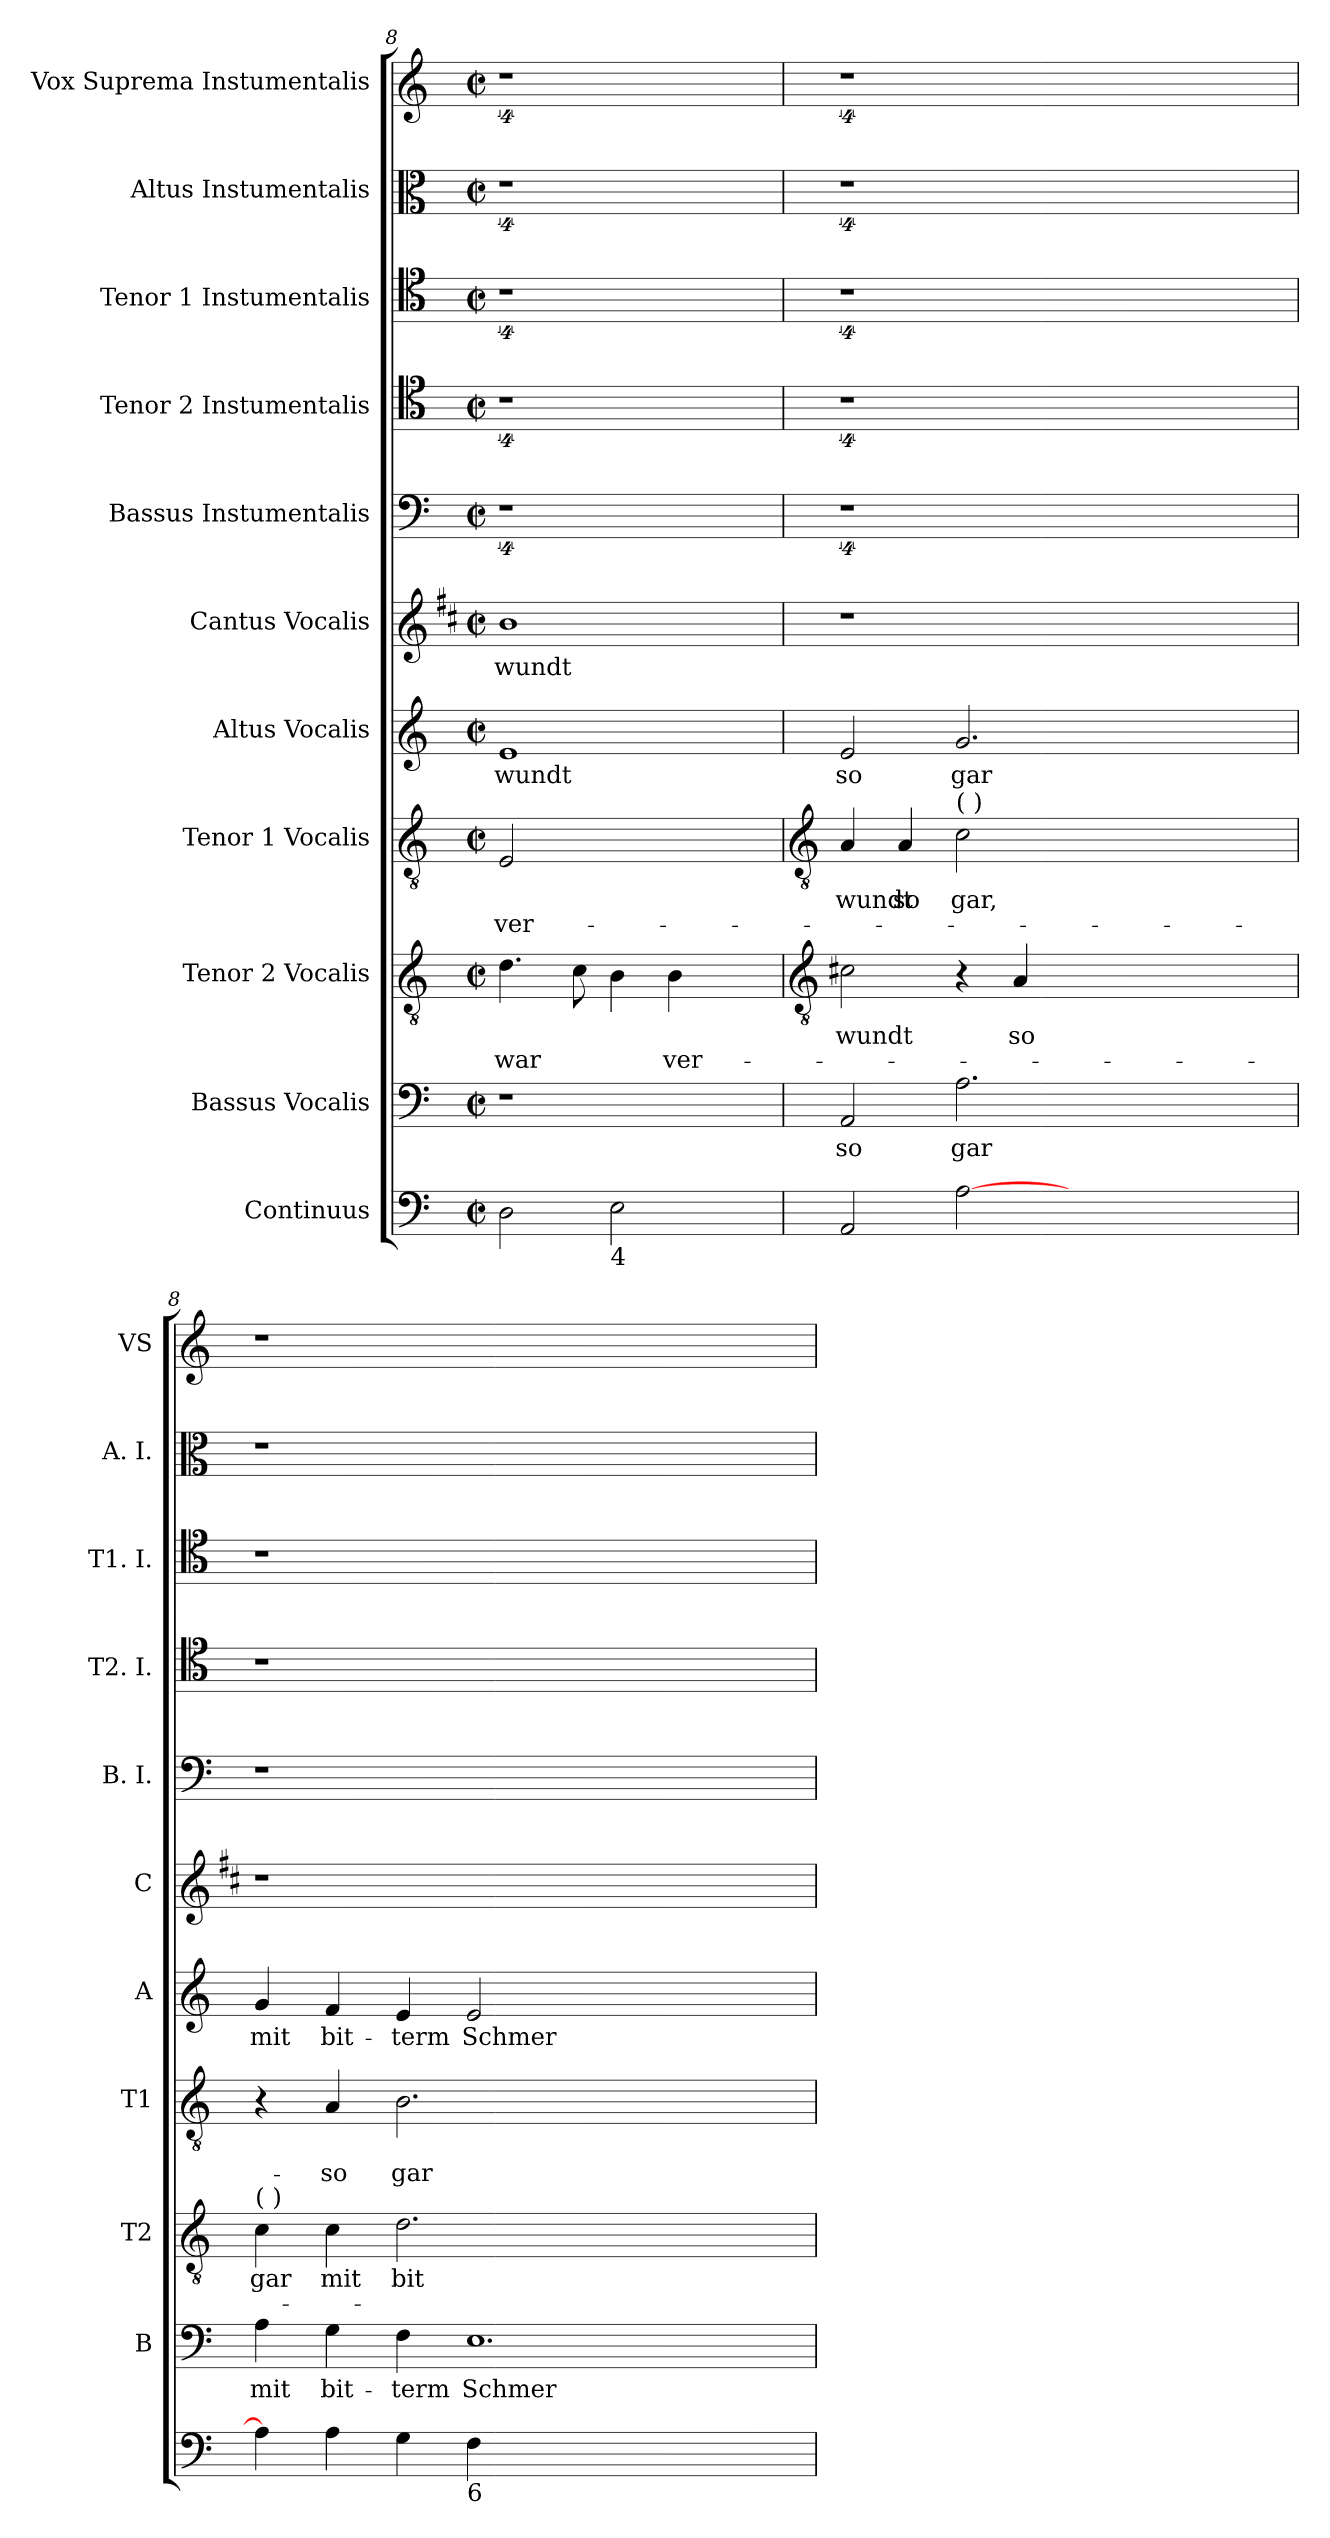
**kern	**kern	**text	**kern	**text	**text	**kern	**text	**text	**kern	**text	**kern	**text	**kern	**kern	**kern	**kern	**kern
*part11	*part10	*part10	*part9	*part9	*part9	*part8	*part8	*part8	*part7	*part7	*part6	*part6	*part5	*part4	*part3	*part2	*part1
*staff11	*staff10	*staff10	*staff9	*staff9	*staff9	*staff8	*staff8	*staff8	*staff7	*staff7	*staff6	*staff6	*staff5	*staff4	*staff3	*staff2	*staff1
*I"Continuus	*I"Bassus Vocalis	*	*I"Tenor 2 Vocalis	*	*	*I"Tenor 1 Vocalis	*	*	*I"Altus Vocalis	*	*I"Cantus Vocalis	*	*I"Bassus Instumentalis	*I"Tenor 2 Instumentalis	*I"Tenor 1 Instumentalis	*I"Altus Instumentalis	*I"Vox Suprema Instumentalis
*	*I'B	*	*I'T2	*	*	*I'T1	*	*	*I'A	*	*I'C	*	*I'B. I.	*I'T2. I.	*I'T1. I.	*I'A. I.	*I'VS
!!LO:LB:g=z
*clefF4	*clefF4	*	*clefGv2	*	*	*clefGv2	*	*	*clefG2	*	*clefG2	*	*clefF4	*clefC4	*clefC4	*clefC3	*clefG2
*	*	*	*	*	*	*	*	*	*	*	*ITrd1c2	*	*ITrd7c12	*	*	*	*
*k[]	*k[]	*	*k[]	*	*	*k[]	*	*	*k[]	*	*k[]	*	*k[]	*k[]	*k[]	*k[]	*k[]
*C:	*C:	*	*C:	*	*	*C:	*	*	*C:	*	*C:	*	*C:	*C:	*C:	*C:	*C:
*M2/2	*M2/2	*	*M2/2	*	*	*M2/2	*	*	*M2/2	*	*M2/2	*	*M2/2	*M2/2	*M2/2	*M2/2	*M2/2
*met(c|)	*met(c|)	*	*met(c|)	*	*	*met(c|)	*	*	*met(c|)	*	*met(c|)	*	*met(c|)	*met(c|)	*met(c|)	*met(c|)	*met(c|)
=8	=8	=8	=8	=8	=8	=8	=8	=8	=8	=8	=8	=8	=8	=8	=8	=8	=8
!	!	!	!	!	!LO:LY:b	!	!	!LO:LY:b	!	!LO:LY:b	!	!LO:LY:b	!	!	!	!	!
2D	1r	.	4.d	.	war	2E	.	ver-	1e	-wundt	1a	-wundt	4%5r	4%5r	4%5r	4%5r	4%5r
.	.	.	8c	.	.	.	.	.	.	.	.	.	.	.	.	.	.
!LO:TX:b:t=4	!	!	!	!	!	!	!	!	!	!	!	!	!	!	!	!	!
2E	.	.	4B	.	.	2.ryy	.	.	.	.	.	.	.	.	.	.	.
!	!	!	!	!	!LO:LY:b	!	!	!	!	!	!	!	!	!	!	!	!
.	.	.	4B	.	ver-	.	.	.	.	.	.	.	.	.	.	.	.
4ryy	4ryy	.	4ryy	.	.	.	.	.	4ryy	.	4ryy	.	.	.	.	.	.
!!LO:LB:g=z
=8	=8	=8	=8	=8	=8	=8	=8	=8	=8	=8	=8	=8	=8	=8	=8	=8	=8
*	*	*	*clefGv2	*	*	*clefGv2	*	*	*	*	*	*	*	*	*	*	*
!	!	!LO:LY:b	!	!LO:LY:b	!	!	!LO:LY:b	!	!	!LO:LY:b	!	!	!	!	!	!	!
2AA	2AA	so	2c#X	-wundt	.	4A	-wundt	.	2e	so	1r	.	4%9r	4%9r	4%9r	4%9r	4%9r
!	!	!	!	!	!	!	!LO:LY:b	!	!	!	!	!	!	!	!	!	!
.	.	.	.	.	.	4A	so	.	.	.	.	.	.	.	.	.	.
!	!	!	!	!	!	!LO:TX:a:t=(  )	!	!	!	!	!	!	!	!	!	!	!
!	!	!LO:LY:b	!	!	!	!	!LO:LY:b	!	!	!LO:LY:b	!	!	!	!	!	!	!
[2A	2.A	gar	4r	.	.	2c	gar,	.	2.g	gar	.	.	.	.	.	.	.
!	!	!	!	!LO:LY:b	!	!	!	!	!	!	!	!	!	!	!	!	!
.	.	.	4A	so	.	.	.	.	.	.	.	.	.	.	.	.	.
1ryy	.	.	1ryy	.	.	1ryy	.	.	.	.	1ryy	.	.	.	.	.	.
.	1ryy	.	.	.	.	.	.	.	1ryy	.	.	.	.	.	.	.	.
4ryy	.	.	4ryy	.	.	4ryy	.	.	.	.	4ryy	.	.	.	.	.	.
=8	=8	=8	=8	=8	=8	=8	=8	=8	=8	=8	=8	=8	=8	=8	=8	=8	=8
!	!	!	!LO:TX:a:t=(  )	!	!	!	!	!	!	!	!	!	!	!	!	!	!
!	!	!LO:LY:b	!	!LO:LY:b	!	!	!	!	!	!LO:LY:b	!	!	!	!	!	!	!
4A]	4A	mit	4c	gar	.	4r	.	.	4g	mit	1r	.	1r	1r	1r	1r	1r
!	!	!LO:LY:b	!	!LO:LY:b	!	!	!	!LO:LY:b	!	!LO:LY:b	!	!	!	!	!	!	!
4A	4G	bit-	4c	mit	.	4A	.	so	4f	bit-	.	.	.	.	.	.	.
!	!	!LO:LY:b	!	!LO:LY:b	!	!	!	!LO:LY:b	!	!LO:LY:b	!	!	!	!	!	!	!
4G	4F	-term	2.d	bit	.	2.B	.	gar	4e	-term	.	.	.	.	.	.	.
!LO:TX:b:t=6	!	!	!	!	!	!	!	!	!	!	!	!	!	!	!	!	!
!	!	!LO:LY:b	!	!	!	!	!	!	!	!LO:LY:b	!	!	!	!	!	!	!
4F	1.E	Schmer	.	.	.	.	.	.	2e	Schmer-	.	.	.	.	.	.	.
1ryy	.	.	.	.	.	.	.	.	.	.	1ryy	.	1ryy	1ryy	1ryy	1ryy	1ryy
.	.	.	1ryy	.	.	1ryy	.	.	1ryy	.	.	.	.	.	.	.	.
4ryy	.	.	.	.	.	.	.	.	.	.	4ryy	.	4ryy	4ryy	4ryy	4ryy	4ryy
=	=	=	=	=	=	=	=	=	=	=	=	=	=	=	=	=	=
*-	*-	*-	*-	*-	*-	*-	*-	*-	*-	*-	*-	*-	*-	*-	*-	*-	*-
